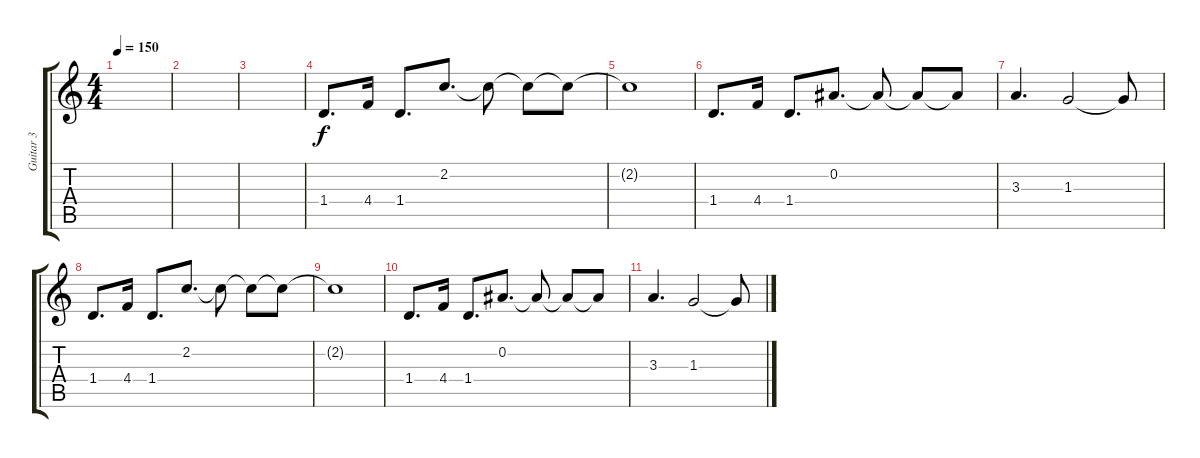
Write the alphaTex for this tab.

\track ("Guitar 3" "Guitar 3") {instrument overdrivenguitar}
\staff {score tabs}
\tuning (Eb4 Bb3 Gb3 Db3 Ab2 Eb2) {hide}
\ts (4 4)
\tempo 150
\clef g2
\ks c
|
|
|
1.4.8{d} 4.4.16 1.4.8{d} 2.2.8{d} 2.2{t}.8 2.2{t}.8 2.2{t}.8 |
2.2{t}.1 |
1.4.8{d} 4.4.16 1.4.8{d} 0.2.8{d} 0.2{t}.8 0.2{t}.8 0.2{t}.8 |
3.3.4{d} 1.3.2 1.3{t}.8 |
1.4.8{d} 4.4.16 1.4.8{d} 2.2.8{d} 2.2{t}.8 2.2{t}.8 2.2{t}.8 |
2.2{t}.1 |
1.4.8{d} 4.4.16 1.4.8{d} 0.2.8{d} 0.2{t}.8 0.2{t}.8 0.2{t}.8 |
3.3.4{d} 1.3.2 1.3{t}.8
